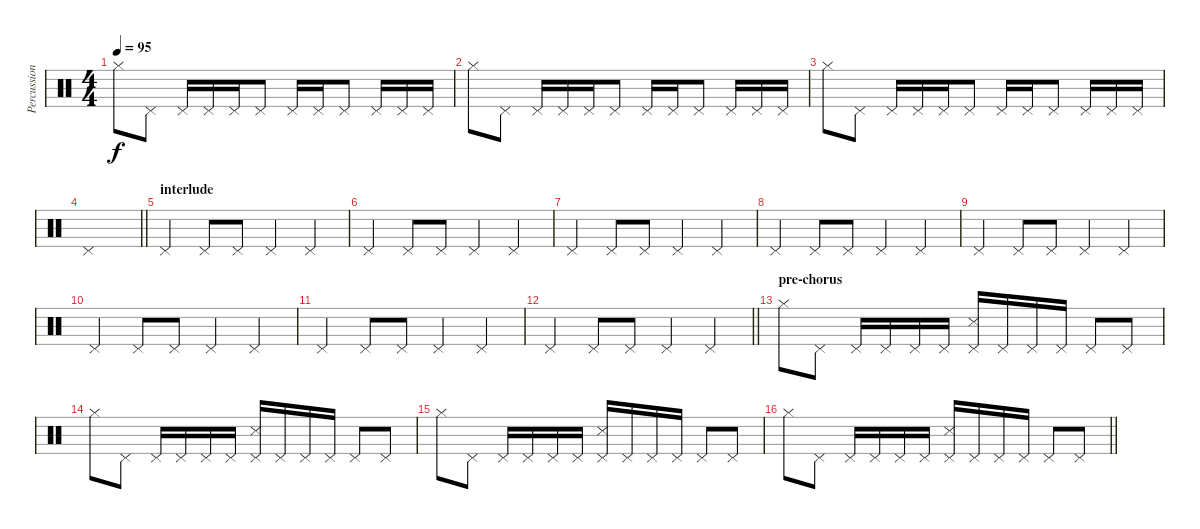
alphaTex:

\track ("Percussion" "Percussion") {instrument percussion}
\staff {score}
\articulation defaults
\ts (4 4)
\tempo 95
\clef neutral
\ks c "Hi-Hat (closed)".8{dy f} "Pedal Hi-Hat (hit)".8 "Pedal Hi-Hat (hit)".16 "Pedal Hi-Hat (hit)".16 "Pedal Hi-Hat (hit)".16 "Pedal Hi-Hat (hit)".8 "Pedal Hi-Hat (hit)".16 "Pedal Hi-Hat (hit)".16 "Pedal Hi-Hat (hit)".8 "Pedal Hi-Hat (hit)".16 "Pedal Hi-Hat (hit)".16 "Pedal Hi-Hat (hit)".16
|
"Hi-Hat (closed)".8 "Pedal Hi-Hat (hit)".8 "Pedal Hi-Hat (hit)".16 "Pedal Hi-Hat (hit)".16 "Pedal Hi-Hat (hit)".16 "Pedal Hi-Hat (hit)".8 "Pedal Hi-Hat (hit)".16 "Pedal Hi-Hat (hit)".16 "Pedal Hi-Hat (hit)".8 "Pedal Hi-Hat (hit)".16 "Pedal Hi-Hat (hit)".16 "Pedal Hi-Hat (hit)".16 |
"Hi-Hat (closed)".8 "Pedal Hi-Hat (hit)".8 "Pedal Hi-Hat (hit)".16 "Pedal Hi-Hat (hit)".16 "Pedal Hi-Hat (hit)".16 "Pedal Hi-Hat (hit)".8 "Pedal Hi-Hat (hit)".16 "Pedal Hi-Hat (hit)".16 "Pedal Hi-Hat (hit)".8 "Pedal Hi-Hat (hit)".16 "Pedal Hi-Hat (hit)".16 "Pedal Hi-Hat (hit)".16 |
\barLineRight lightlight "Pedal Hi-Hat (hit)".1
|
\section ("" "interlude")
"Pedal Hi-Hat (hit)".4 "Pedal Hi-Hat (hit)".8 "Pedal Hi-Hat (hit)".8 "Pedal Hi-Hat (hit)".4 "Pedal Hi-Hat (hit)".4 |
"Pedal Hi-Hat (hit)".4 "Pedal Hi-Hat (hit)".8 "Pedal Hi-Hat (hit)".8 "Pedal Hi-Hat (hit)".4 "Pedal Hi-Hat (hit)".4 |
"Pedal Hi-Hat (hit)".4 "Pedal Hi-Hat (hit)".8 "Pedal Hi-Hat (hit)".8 "Pedal Hi-Hat (hit)".4 "Pedal Hi-Hat (hit)".4 |
"Pedal Hi-Hat (hit)".4 "Pedal Hi-Hat (hit)".8 "Pedal Hi-Hat (hit)".8 "Pedal Hi-Hat (hit)".4 "Pedal Hi-Hat (hit)".4 |
"Pedal Hi-Hat (hit)".4 "Pedal Hi-Hat (hit)".8 "Pedal Hi-Hat (hit)".8 "Pedal Hi-Hat (hit)".4 "Pedal Hi-Hat (hit)".4 |
"Pedal Hi-Hat (hit)".4 "Pedal Hi-Hat (hit)".8 "Pedal Hi-Hat (hit)".8 "Pedal Hi-Hat (hit)".4 "Pedal Hi-Hat (hit)".4 |
"Pedal Hi-Hat (hit)".4 "Pedal Hi-Hat (hit)".8 "Pedal Hi-Hat (hit)".8 "Pedal Hi-Hat (hit)".4 "Pedal Hi-Hat (hit)".4 |
\barLineRight lightlight "Pedal Hi-Hat (hit)".4 "Pedal Hi-Hat (hit)".8 "Pedal Hi-Hat (hit)".8 "Pedal Hi-Hat (hit)".4 "Pedal Hi-Hat (hit)".4
|
\section ("" "pre-chorus")
"Hi-Hat (closed)".8 "Pedal Hi-Hat (hit)".8 "Pedal Hi-Hat (hit)".16 "Pedal Hi-Hat (hit)".16 "Pedal Hi-Hat (hit)".16 "Pedal Hi-Hat (hit)".16 ("Snare (side stick) 3" "Pedal Hi-Hat (hit)").16 "Pedal Hi-Hat (hit)".16 "Pedal Hi-Hat (hit)".16 "Pedal Hi-Hat (hit)".16 "Pedal Hi-Hat (hit)".8 "Pedal Hi-Hat (hit)".8 |
"Hi-Hat (closed)".8 "Pedal Hi-Hat (hit)".8 "Pedal Hi-Hat (hit)".16 "Pedal Hi-Hat (hit)".16 "Pedal Hi-Hat (hit)".16 "Pedal Hi-Hat (hit)".16 ("Snare (side stick) 3" "Pedal Hi-Hat (hit)").16 "Pedal Hi-Hat (hit)".16 "Pedal Hi-Hat (hit)".16 "Pedal Hi-Hat (hit)".16 "Pedal Hi-Hat (hit)".8 "Pedal Hi-Hat (hit)".8 |
"Hi-Hat (closed)".8 "Pedal Hi-Hat (hit)".8 "Pedal Hi-Hat (hit)".16 "Pedal Hi-Hat (hit)".16 "Pedal Hi-Hat (hit)".16 "Pedal Hi-Hat (hit)".16 ("Snare (side stick) 3" "Pedal Hi-Hat (hit)").16 "Pedal Hi-Hat (hit)".16 "Pedal Hi-Hat (hit)".16 "Pedal Hi-Hat (hit)".16 "Pedal Hi-Hat (hit)".8 "Pedal Hi-Hat (hit)".8 |
\barLineRight lightlight "Hi-Hat (closed)".8 "Pedal Hi-Hat (hit)".8 "Pedal Hi-Hat (hit)".16 "Pedal Hi-Hat (hit)".16 "Pedal Hi-Hat (hit)".16 "Pedal Hi-Hat (hit)".16
("Snare (side stick) 3" "Pedal Hi-Hat (hit)").16 "Pedal Hi-Hat (hit)".16 "Pedal Hi-Hat (hit)".16 "Pedal Hi-Hat (hit)".16 "Pedal Hi-Hat (hit)".8 "Pedal Hi-Hat (hit)".8
